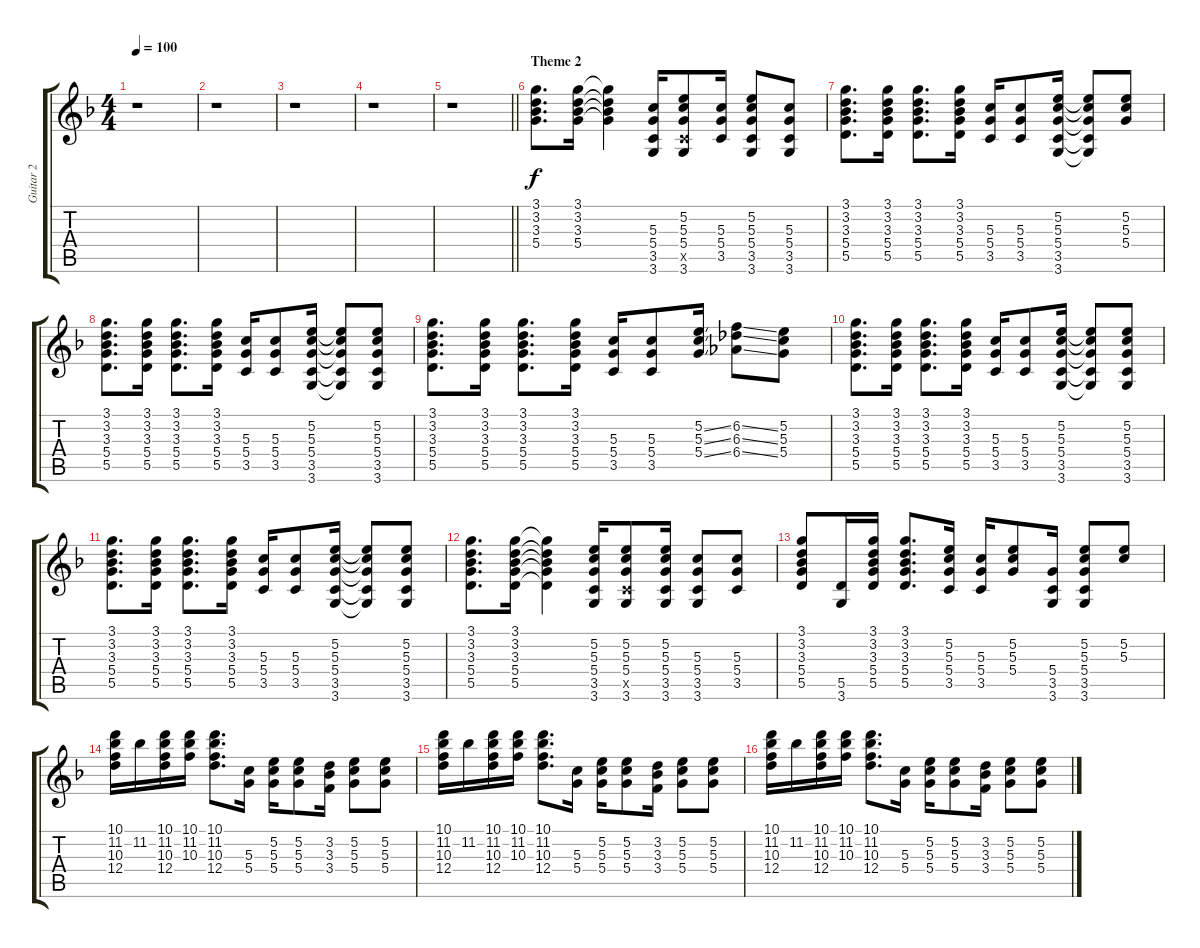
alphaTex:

\track ("Guitar 2" "Guitar 2") {instrument overdrivenguitar}
\staff {score tabs}
\tuning (E4 B3 G3 D3 A2 E2) {hide}
\ts (4 4)
\tempo 100
\clef g2
\ks f
r.1{dy f} |
r.1 |
r.1 |
r.1 |
\barLineRight lightlight
r.1 |
\section ("" "Theme 2")
(3.1 3.2 3.3 5.4).8{d} (3.1 3.2 3.3 5.4).16 (3.1{t} 3.2{t} 3.3{t} 5.4{t}).4 (5.3 5.4 3.5 3.6).16 (5.2 5.3 5.4 3.5{x} 3.6).8 (5.3 5.4 3.5).16 (5.2 5.3 5.4 3.5 3.6).8 (5.3 5.4 3.5 3.6).8 |
(3.1 3.2 3.3 5.4 5.5).8{d} (3.1 3.2 3.3 5.4 5.5).16 (3.1 3.2 3.3 5.4 5.5).8{d} (3.1 3.2 3.3 5.4 5.5).16 (5.3 5.4 3.5).16 (5.3 5.4 3.5).8 (5.2 5.3 5.4 3.5 3.6).16 (5.2{t} 5.3{t} 5.4{t} 3.5{t} 3.6{t}).8 (5.2 5.3 5.4).8 |
(3.1 3.2 3.3 5.4 5.5).8{d} (3.1 3.2 3.3 5.4 5.5).16 (3.1 3.2 3.3 5.4 5.5).8{d} (3.1 3.2 3.3 5.4 5.5).16 (5.3 5.4 3.5).16 (5.3 5.4 3.5).8 (5.2 5.3 5.4 3.5 3.6).16 (5.2{t} 5.3{t} 5.4{t} 3.5{t} 3.6{t}).8 (5.2 5.3 5.4 3.5 3.6).8 |
(3.1 3.2 3.3 5.4 5.5).8{d} (3.1 3.2 3.3 5.4 5.5).16 (3.1 3.2 3.3 5.4 5.5).8{d} (3.1 3.2 3.3 5.4 5.5).16 (5.3 5.4 3.5).16 (5.3 5.4 3.5).8 (5.2{ss} 5.3{ss} 5.4{ss}).16 (6.2{ss} 6.3{ss} 6.4{ss}).8 (5.2 5.3 5.4).8 |
(3.1 3.2 3.3 5.4 5.5).8{d} (3.1 3.2 3.3 5.4 5.5).16 (3.1 3.2 3.3 5.4 5.5).8{d} (3.1 3.2 3.3 5.4 5.5).16 (5.3 5.4 3.5).16 (5.3 5.4 3.5).8 (5.2 5.3 5.4 3.5 3.6).16 (5.2{t} 5.3{t} 5.4{t} 3.5{t} 3.6{t}).8 (5.2 5.3 5.4 3.5 3.6).8 |
(3.1 3.2 3.3 5.4 5.5).8{d} (3.1 3.2 3.3 5.4 5.5).16 (3.1 3.2 3.3 5.4 5.5).8{d} (3.1 3.2 3.3 5.4 5.5).16 (5.3 5.4 3.5).16 (5.3 5.4 3.5).8 (5.2 5.3 5.4 3.5 3.6).16 (5.2{t} 5.3{t} 5.4{t} 3.5{t} 3.6{t}).8 (5.2 5.3 5.4 3.5 3.6).8 |
(3.1 3.2 3.3 5.4 5.5).8{d} (3.1 3.2 3.3 5.4 5.5).16 (3.1{t} 3.2{t} 3.3{t} 5.4{t} 5.5{t}).4 (5.2 5.3 5.4 3.5 3.6).16 (5.2 5.3 5.4 3.5{x} 3.6).8 (5.2 5.3 5.4 3.5 3.6).16 (5.3 5.4 3.5 3.6).8 (5.3 5.4 3.5).8 |
(3.1 3.2 3.3 5.4 5.5).8 (5.5 3.6).16 (3.1 3.2 3.3 5.4 5.5).16 (3.1 3.2 3.3 5.4 5.5).8{d} (5.2 5.3 5.4 3.5).16 (5.3 5.4 3.5).16 (5.2 5.3 5.4).8 (5.4 3.5 3.6).16 (5.2 5.3 5.4 3.5 3.6).8 (5.2 5.3).8 |
(10.1 11.2 10.3 12.4).16 11.2.16 (10.1 11.2 10.3 12.4).16 (10.1 11.2 10.3).16 (10.1 11.2 10.3 12.4).8{d} (5.3 5.4).16 (5.2 5.3 5.4).16 (5.2 5.3 5.4).8 (3.2 3.3 3.4).16 (5.2 5.3 5.4).8 (5.2 5.3 5.4).8 |
(10.1 11.2 10.3 12.4).16 11.2.16 (10.1 11.2 10.3 12.4).16 (10.1 11.2 10.3).16 (10.1 11.2 10.3 12.4).8{d} (5.3 5.4).16 (5.2 5.3 5.4).16 (5.2 5.3 5.4).8 (3.2 3.3 3.4).16 (5.2 5.3 5.4).8 (5.2 5.3 5.4).8 |
(10.1 11.2 10.3 12.4).16 11.2.16 (10.1 11.2 10.3 12.4).16 (10.1 11.2 10.3).16 (10.1 11.2 10.3 12.4).8{d} (5.3 5.4).16 (5.2 5.3 5.4).16 (5.2 5.3 5.4).8 (3.2 3.3 3.4).16 (5.2 5.3 5.4).8 (5.2 5.3 5.4).8
